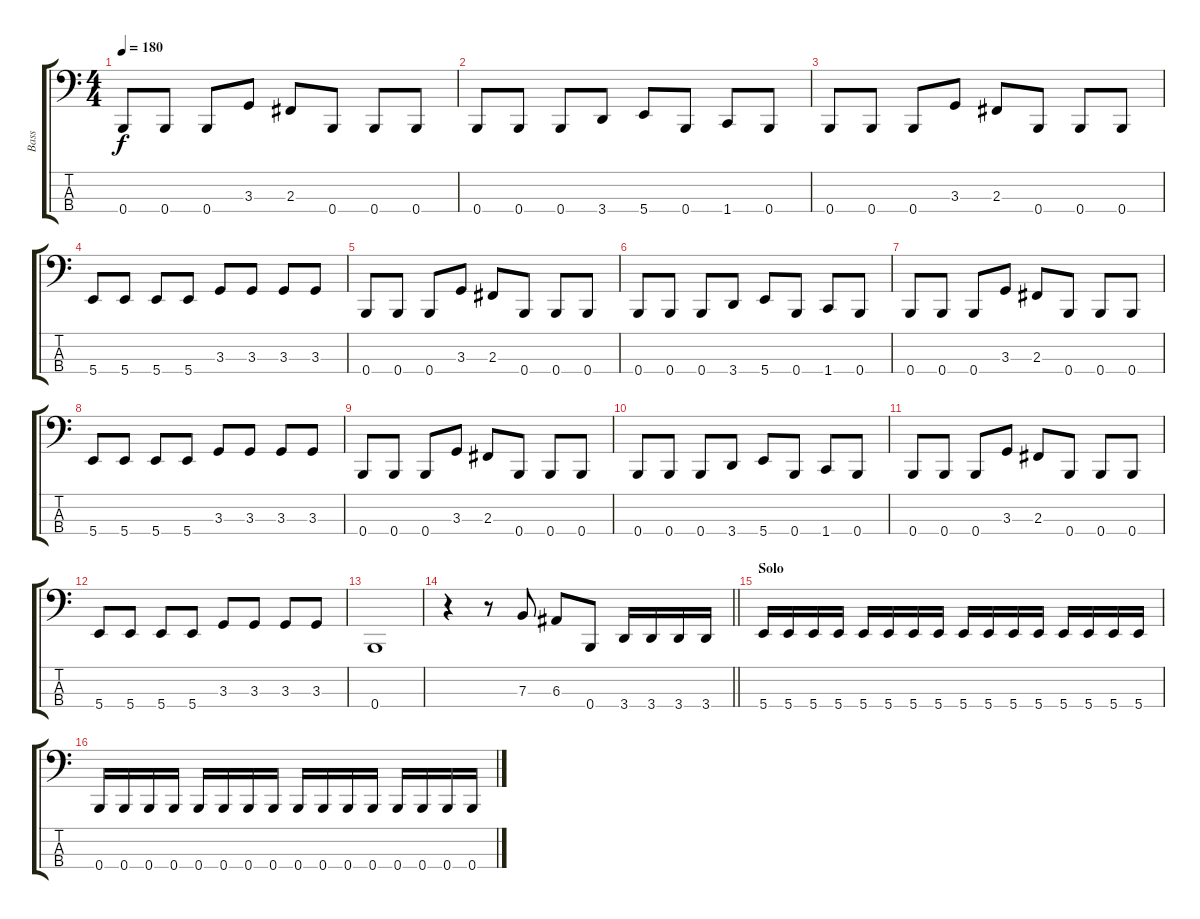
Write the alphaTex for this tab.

\track ("Bass" "Bass") {instrument electricbassfinger}
\staff {score tabs}
\tuning (D2 A1 E1 B0) {hide}
\ts (4 4)
\tempo 180
\clef f4
\ks c
0.4.8{dy f} 0.4.8 0.4.8 3.3.8 2.3.8 0.4.8 0.4.8 0.4.8 |
0.4.8 0.4.8 0.4.8 3.4.8 5.4.8 0.4.8 1.4.8 0.4.8 |
0.4.8 0.4.8 0.4.8 3.3.8 2.3.8 0.4.8 0.4.8 0.4.8 |
5.4.8 5.4.8 5.4.8 5.4.8 3.3.8 3.3.8 3.3.8 3.3.8 |
0.4.8 0.4.8 0.4.8 3.3.8 2.3.8 0.4.8 0.4.8 0.4.8 |
0.4.8 0.4.8 0.4.8 3.4.8 5.4.8 0.4.8 1.4.8 0.4.8 |
0.4.8 0.4.8 0.4.8 3.3.8 2.3.8 0.4.8 0.4.8 0.4.8 |
5.4.8 5.4.8 5.4.8 5.4.8 3.3.8 3.3.8 3.3.8 3.3.8 |
0.4.8 0.4.8 0.4.8 3.3.8 2.3.8 0.4.8 0.4.8 0.4.8 |
0.4.8 0.4.8 0.4.8 3.4.8 5.4.8 0.4.8 1.4.8 0.4.8 |
0.4.8 0.4.8 0.4.8 3.3.8 2.3.8 0.4.8 0.4.8 0.4.8 |
5.4.8 5.4.8 5.4.8 5.4.8 3.3.8 3.3.8 3.3.8 3.3.8 |
0.4.1 |
\barLineRight lightlight
r.4 r.8 7.3.8 6.3.8 0.4.8 3.4.16 3.4.16 3.4.16 3.4.16 |
\section ("" "Solo")
5.4.16 5.4.16 5.4.16 5.4.16 5.4.16 5.4.16 5.4.16 5.4.16 5.4.16 5.4.16 5.4.16 5.4.16 5.4.16 5.4.16 5.4.16 5.4.16 |
0.4.16 0.4.16 0.4.16 0.4.16 0.4.16 0.4.16 0.4.16 0.4.16 0.4.16 0.4.16 0.4.16 0.4.16 0.4.16 0.4.16 0.4.16 0.4.16
